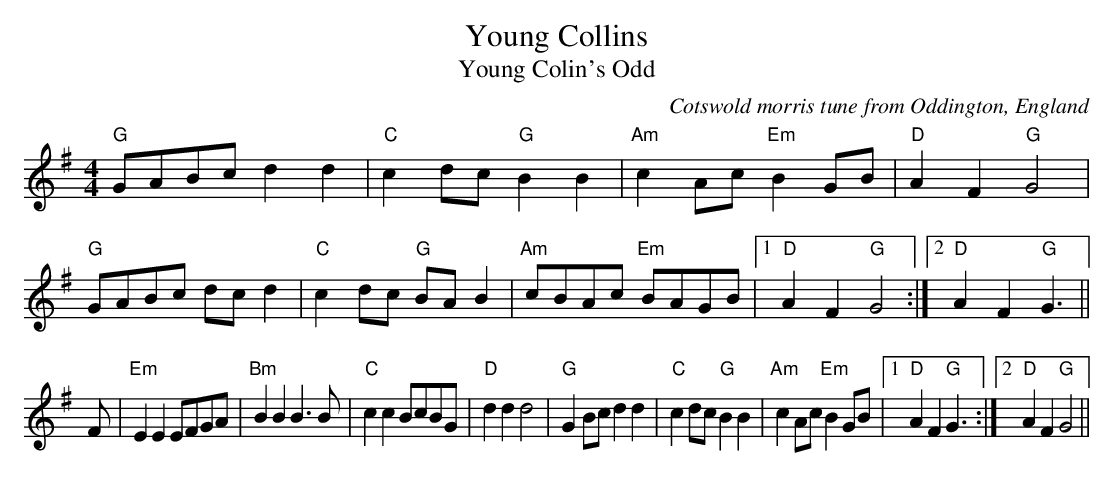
X:1
T:Young Collins
T:Young Colin's Odd
O:Cotswold morris tune from Oddington, England
M:4/4
K:G
"G"GABc d2d2|"C"c2dc "G"B2B2|"Am"c2Ac "Em"B2GB|"D"A2F2 "G"G4 |
"G"GABc dcd2|"C"c2dc "G"BAB2|"Am"cBAc "Em"BAGB|[1 "D"A2F2 "G"G4:|[2 "D"A2F2 "G"G3||
F|\
"Em"E2E2 EFGA|"Bm"B2B2 B3B|"C"c2c2 BcBG|"D"d2d2 d4|\
"G"G2Bc d2d2|"C"c2dc "G"B2B2|"Am"c2Ac "Em"B2GB|[1 "D"A2F2 "G"G3:|[2 "D"A2F2 "G"G4||
